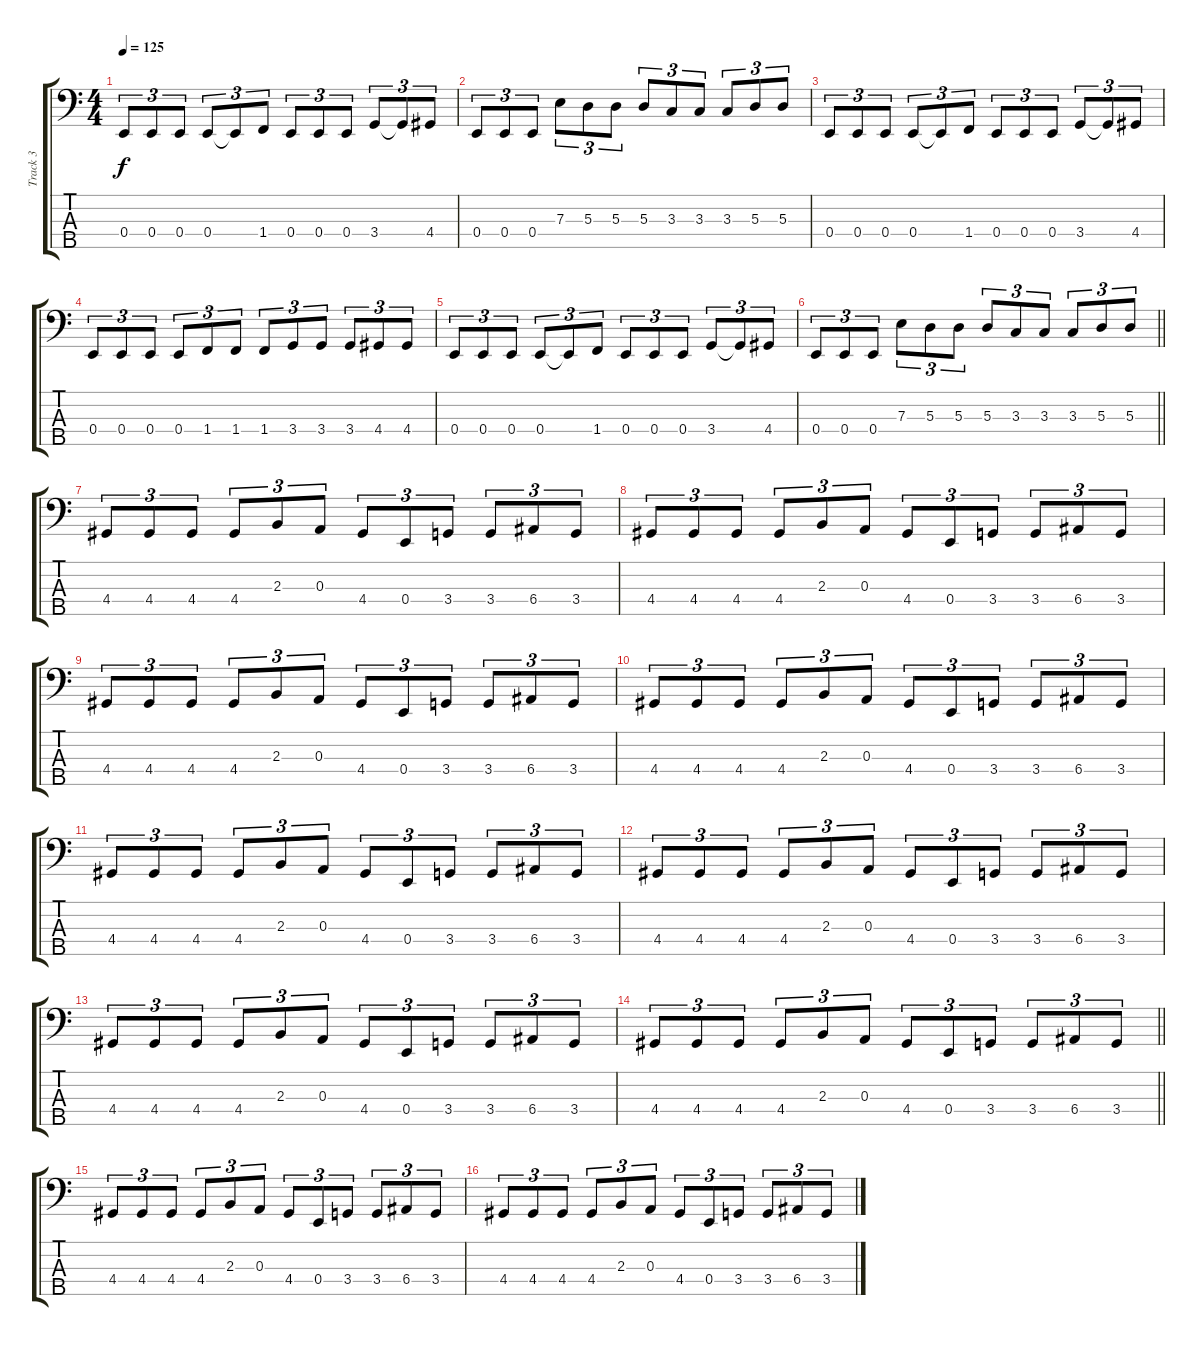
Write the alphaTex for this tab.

\track ("Track 3" "Track 3") {instrument electricbassfinger}
\staff {score tabs}
\tuning (G2 D2 A1 E1 B0) {hide}
\ts (4 4)
\tempo 125
\clef f4
\ks c
0.4.8{tu (3 2) dy f} 0.4.8{tu (3 2)} 0.4.8{tu (3 2)} 0.4.8{tu (3 2)} 0.4{t}.8{tu (3 2)} 1.4.8{tu (3 2)} 0.4.8{tu (3 2)} 0.4.8{tu (3 2)} 0.4.8{tu (3 2)} 3.4.8{tu (3 2)} 3.4{t}.8{tu (3 2)} 4.4.8{tu (3 2)} |
0.4.8{tu (3 2)} 0.4.8{tu (3 2)} 0.4.8{tu (3 2)} 7.3.8{tu (3 2)} 5.3.8{tu (3 2)} 5.3.8{tu (3 2)} 5.3.8{tu (3 2)} 3.3.8{tu (3 2)} 3.3.8{tu (3 2)} 3.3.8{tu (3 2)} 5.3.8{tu (3 2)} 5.3.8{tu (3 2)} |
0.4.8{tu (3 2)} 0.4.8{tu (3 2)} 0.4.8{tu (3 2)} 0.4.8{tu (3 2)} 0.4{t}.8{tu (3 2)} 1.4.8{tu (3 2)} 0.4.8{tu (3 2)} 0.4.8{tu (3 2)} 0.4.8{tu (3 2)} 3.4.8{tu (3 2)} 3.4{t}.8{tu (3 2)} 4.4.8{tu (3 2)} |
0.4.8{tu (3 2)} 0.4.8{tu (3 2)} 0.4.8{tu (3 2)} 0.4.8{tu (3 2)} 1.4.8{tu (3 2)} 1.4.8{tu (3 2)} 1.4.8{tu (3 2)} 3.4.8{tu (3 2)} 3.4.8{tu (3 2)} 3.4.8{tu (3 2)} 4.4.8{tu (3 2)} 4.4.8{tu (3 2)} |
0.4.8{tu (3 2)} 0.4.8{tu (3 2)} 0.4.8{tu (3 2)} 0.4.8{tu (3 2)} 0.4{t}.8{tu (3 2)} 1.4.8{tu (3 2)} 0.4.8{tu (3 2)} 0.4.8{tu (3 2)} 0.4.8{tu (3 2)} 3.4.8{tu (3 2)} 3.4{t}.8{tu (3 2)} 4.4.8{tu (3 2)} |
\barLineRight lightlight
0.4.8{tu (3 2)} 0.4.8{tu (3 2)} 0.4.8{tu (3 2)} 7.3.8{tu (3 2)} 5.3.8{tu (3 2)} 5.3.8{tu (3 2)} 5.3.8{tu (3 2)} 3.3.8{tu (3 2)} 3.3.8{tu (3 2)} 3.3.8{tu (3 2)} 5.3.8{tu (3 2)} 5.3.8{tu (3 2)} |
4.4.8{tu (3 2)} 4.4.8{tu (3 2)} 4.4.8{tu (3 2)} 4.4.8{tu (3 2)} 2.3.8{tu (3 2)} 0.3.8{tu (3 2)} 4.4.8{tu (3 2)} 0.4.8{tu (3 2)} 3.4.8{tu (3 2)} 3.4.8{tu (3 2)} 6.4.8{tu (3 2)} 3.4.8{tu (3 2)} |
4.4.8{tu (3 2)} 4.4.8{tu (3 2)} 4.4.8{tu (3 2)} 4.4.8{tu (3 2)} 2.3.8{tu (3 2)} 0.3.8{tu (3 2)} 4.4.8{tu (3 2)} 0.4.8{tu (3 2)} 3.4.8{tu (3 2)} 3.4.8{tu (3 2)} 6.4.8{tu (3 2)} 3.4.8{tu (3 2)} |
4.4.8{tu (3 2)} 4.4.8{tu (3 2)} 4.4.8{tu (3 2)} 4.4.8{tu (3 2)} 2.3.8{tu (3 2)} 0.3.8{tu (3 2)} 4.4.8{tu (3 2)} 0.4.8{tu (3 2)} 3.4.8{tu (3 2)} 3.4.8{tu (3 2)} 6.4.8{tu (3 2)} 3.4.8{tu (3 2)} |
4.4.8{tu (3 2)} 4.4.8{tu (3 2)} 4.4.8{tu (3 2)} 4.4.8{tu (3 2)} 2.3.8{tu (3 2)} 0.3.8{tu (3 2)} 4.4.8{tu (3 2)} 0.4.8{tu (3 2)} 3.4.8{tu (3 2)} 3.4.8{tu (3 2)} 6.4.8{tu (3 2)} 3.4.8{tu (3 2)} |
4.4.8{tu (3 2)} 4.4.8{tu (3 2)} 4.4.8{tu (3 2)} 4.4.8{tu (3 2)} 2.3.8{tu (3 2)} 0.3.8{tu (3 2)} 4.4.8{tu (3 2)} 0.4.8{tu (3 2)} 3.4.8{tu (3 2)} 3.4.8{tu (3 2)} 6.4.8{tu (3 2)} 3.4.8{tu (3 2)} |
4.4.8{tu (3 2)} 4.4.8{tu (3 2)} 4.4.8{tu (3 2)} 4.4.8{tu (3 2)} 2.3.8{tu (3 2)} 0.3.8{tu (3 2)} 4.4.8{tu (3 2)} 0.4.8{tu (3 2)} 3.4.8{tu (3 2)} 3.4.8{tu (3 2)} 6.4.8{tu (3 2)} 3.4.8{tu (3 2)} |
4.4.8{tu (3 2)} 4.4.8{tu (3 2)} 4.4.8{tu (3 2)} 4.4.8{tu (3 2)} 2.3.8{tu (3 2)} 0.3.8{tu (3 2)} 4.4.8{tu (3 2)} 0.4.8{tu (3 2)} 3.4.8{tu (3 2)} 3.4.8{tu (3 2)} 6.4.8{tu (3 2)} 3.4.8{tu (3 2)} |
\barLineRight lightlight
4.4.8{tu (3 2)} 4.4.8{tu (3 2)} 4.4.8{tu (3 2)} 4.4.8{tu (3 2)} 2.3.8{tu (3 2)} 0.3.8{tu (3 2)} 4.4.8{tu (3 2)} 0.4.8{tu (3 2)} 3.4.8{tu (3 2)} 3.4.8{tu (3 2)} 6.4.8{tu (3 2)} 3.4.8{tu (3 2)} |
4.4.8{tu (3 2)} 4.4.8{tu (3 2)} 4.4.8{tu (3 2)} 4.4.8{tu (3 2)} 2.3.8{tu (3 2)} 0.3.8{tu (3 2)} 4.4.8{tu (3 2)} 0.4.8{tu (3 2)} 3.4.8{tu (3 2)} 3.4.8{tu (3 2)} 6.4.8{tu (3 2)} 3.4.8{tu (3 2)} |
4.4.8{tu (3 2)} 4.4.8{tu (3 2)} 4.4.8{tu (3 2)} 4.4.8{tu (3 2)} 2.3.8{tu (3 2)} 0.3.8{tu (3 2)} 4.4.8{tu (3 2)} 0.4.8{tu (3 2)} 3.4.8{tu (3 2)} 3.4.8{tu (3 2)} 6.4.8{tu (3 2)} 3.4.8{tu (3 2)}
